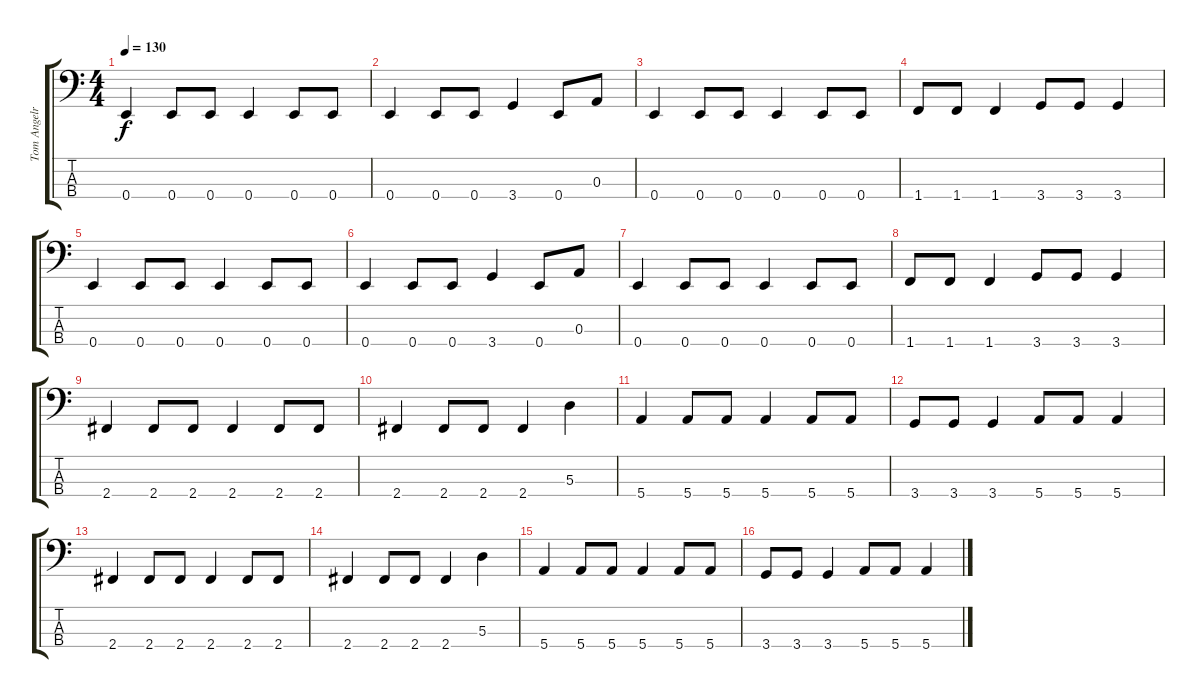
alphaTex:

\track ("Tom Angelripper" "Tom Angelr") {instrument electricbasspick}
\staff {score tabs}
\tuning (G2 D2 A1 E1) {hide}
\ts (4 4)
\tempo 130
\clef f4
\ks c
0.4.4{dy f} 0.4.8 0.4.8 0.4.4 0.4.8 0.4.8 |
0.4.4 0.4.8 0.4.8 3.4.4 0.4.8 0.3.8 |
0.4.4 0.4.8 0.4.8 0.4.4 0.4.8 0.4.8 |
1.4.8 1.4.8 1.4.4 3.4.8 3.4.8 3.4.4 |
0.4.4 0.4.8 0.4.8 0.4.4 0.4.8 0.4.8 |
0.4.4 0.4.8 0.4.8 3.4.4 0.4.8 0.3.8 |
0.4.4 0.4.8 0.4.8 0.4.4 0.4.8 0.4.8 |
1.4.8 1.4.8 1.4.4 3.4.8 3.4.8 3.4.4 |
2.4.4 2.4.8 2.4.8 2.4.4 2.4.8 2.4.8 |
2.4.4 2.4.8 2.4.8 2.4.4 5.3.4 |
5.4.4 5.4.8 5.4.8 5.4.4 5.4.8 5.4.8 |
3.4.8 3.4.8 3.4.4 5.4.8 5.4.8 5.4.4 |
2.4.4 2.4.8 2.4.8 2.4.4 2.4.8 2.4.8 |
2.4.4 2.4.8 2.4.8 2.4.4 5.3.4 |
5.4.4 5.4.8 5.4.8 5.4.4 5.4.8 5.4.8 |
3.4.8 3.4.8 3.4.4 5.4.8 5.4.8 5.4.4
